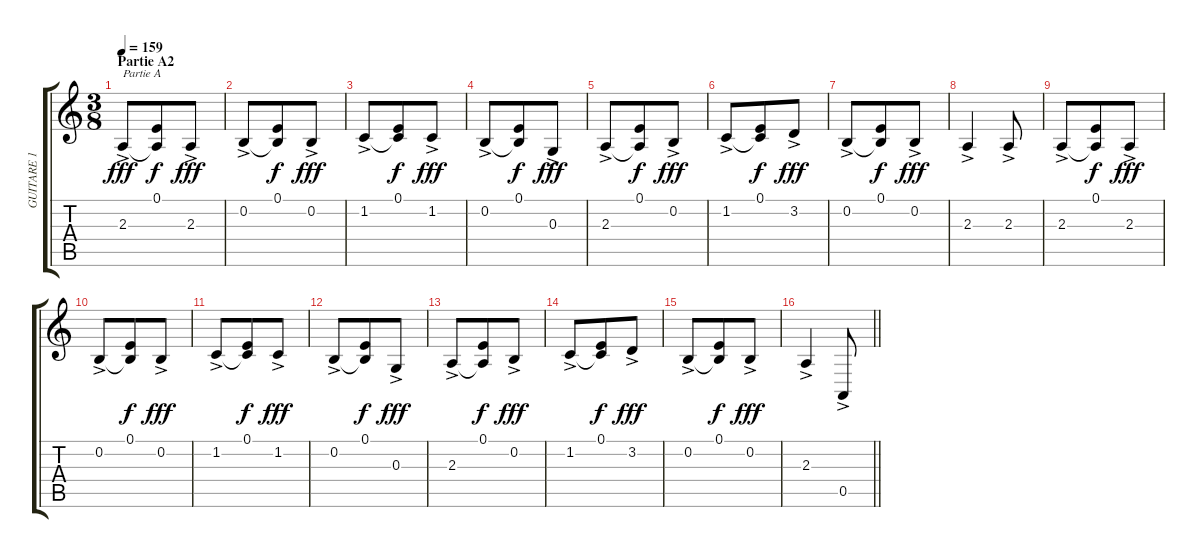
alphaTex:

\track ("GUITARE 1" "GUITARE 1") {instrument acousticgrandpiano}
\staff {score tabs}
\tuning (E4 B3 G3 D3 A2 E2) {hide}
\ts (3 8)
\section ("" "Partie A2")
\tempo 159
\clef g2
\ks c
2.3{ac}.8{txt "Partie A" dy fff volume 14} (0.1 2.3{t}).8{dy f} 2.3{ac}.8{dy fff} |
0.2{ac}.8 (0.1 0.2{t}).8{dy f} 0.2{ac}.8{dy fff} |
1.2{ac}.8 (0.1 1.2{t}).8{dy f} 1.2{ac}.8{dy fff} |
0.2{ac}.8 (0.1 0.2{t}).8{dy f} 0.3{ac}.8{dy fff} |
2.3{ac}.8 (0.1 2.3{t}).8{dy f} 0.2{ac}.8{dy fff} |
1.2{ac}.8 (0.1 1.2{t}).8{dy f} 3.2{ac}.8{dy fff} |
0.2{ac}.8 (0.1 0.2{t}).8{dy f} 0.2{ac}.8{dy fff} |
2.3{ac}.4 2.3{ac}.8 |
2.3{ac}.8 (0.1 2.3{t}).8{dy f} 2.3{ac}.8{dy fff} |
0.2{ac}.8 (0.1 0.2{t}).8{dy f} 0.2{ac}.8{dy fff} |
1.2{ac}.8 (0.1 1.2{t}).8{dy f} 1.2{ac}.8{dy fff} |
0.2{ac}.8 (0.1 0.2{t}).8{dy f} 0.3{ac}.8{dy fff} |
2.3{ac}.8 (0.1 2.3{t}).8{dy f} 0.2{ac}.8{dy fff} |
1.2{ac}.8 (0.1 1.2{t}).8{dy f} 3.2{ac}.8{dy fff} |
0.2{ac}.8 (0.1 0.2{t}).8{dy f} 0.2{ac}.8{dy fff} |
\barLineRight lightlight
2.3{ac}.4 0.5{ac}.8
